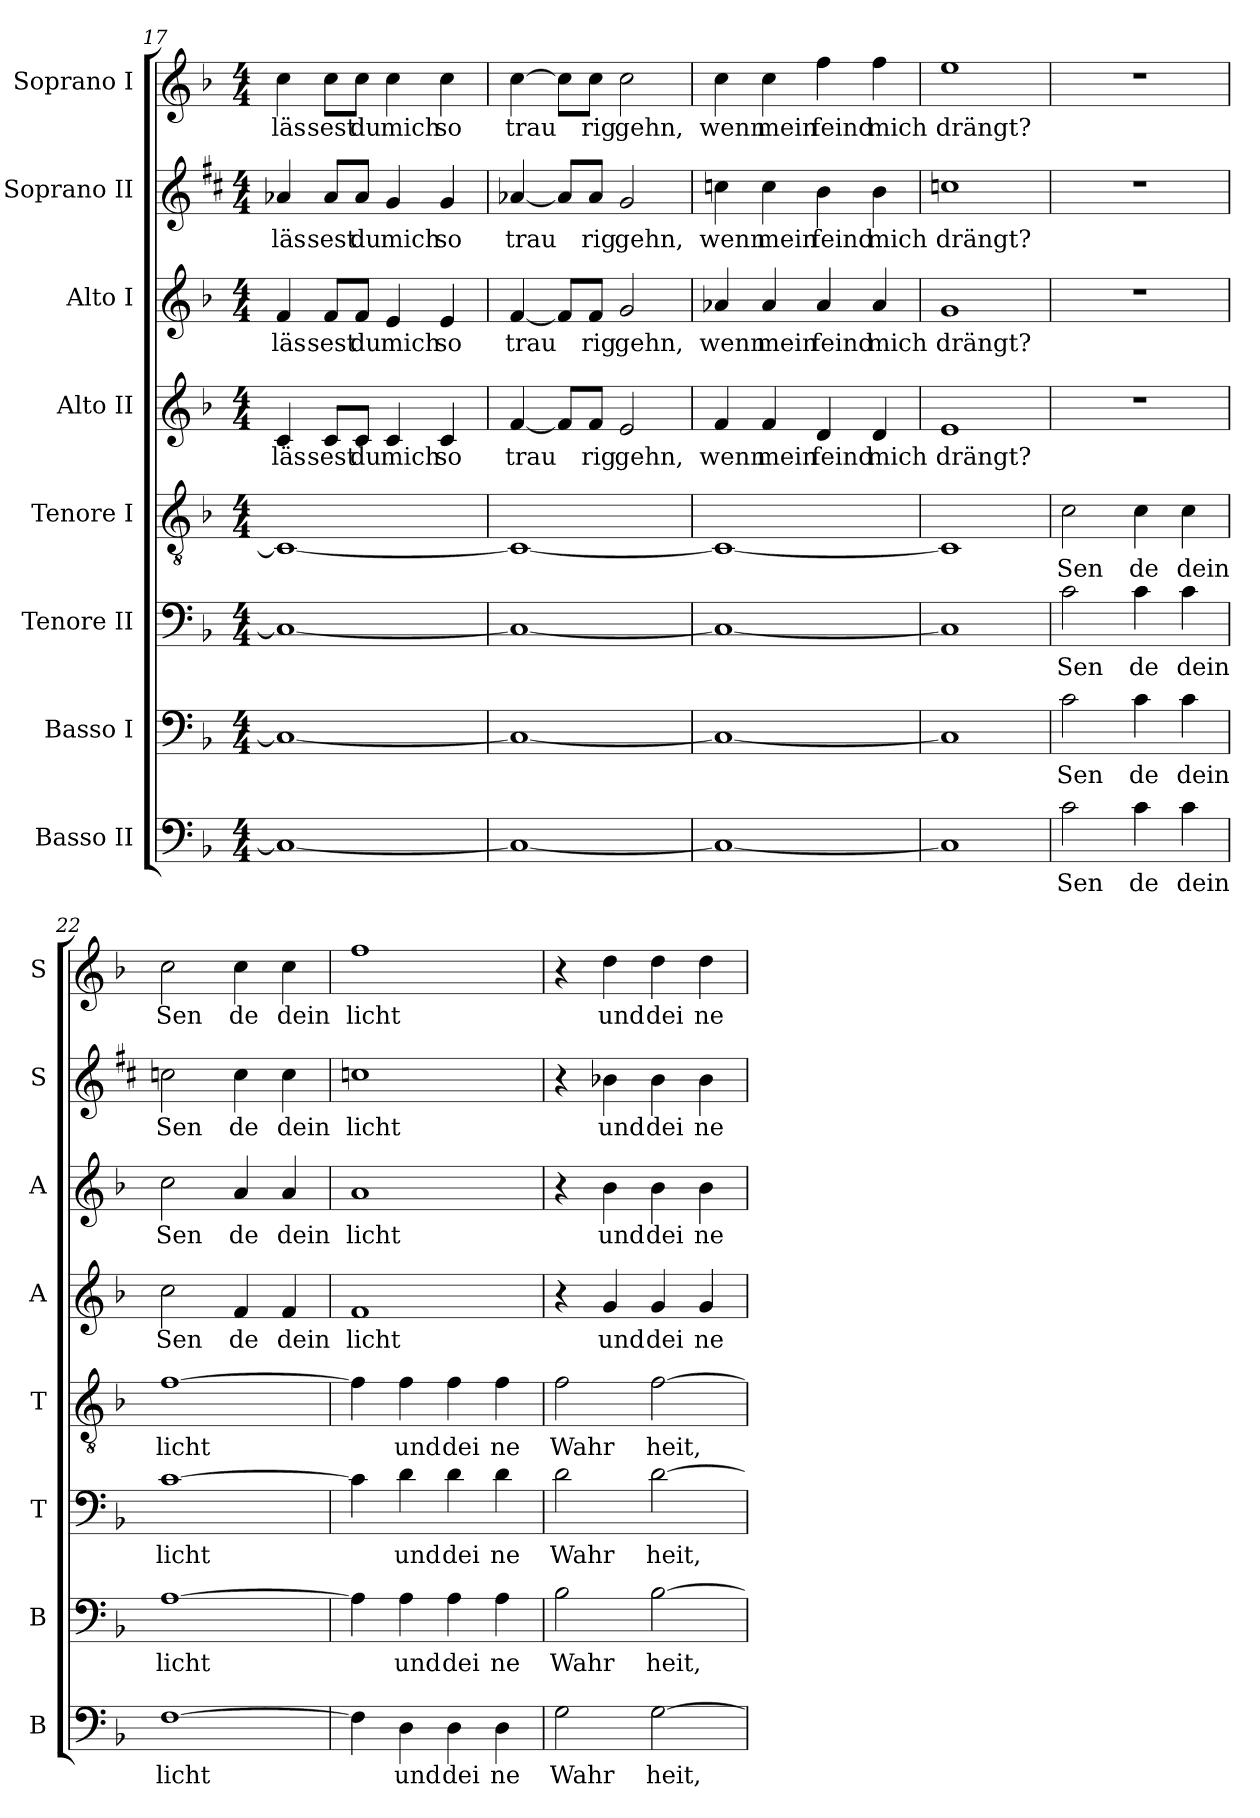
**kern	**text	**kern	**text	**kern	**text	**kern	**text	**kern	**text	**kern	**text	**kern	**text	**kern	**text
*part8	*part8	*part7	*part7	*part6	*part6	*part5	*part5	*part4	*part4	*part3	*part3	*part2	*part2	*part1	*part1
*staff8	*staff8	*staff7	*staff7	*staff6	*staff6	*staff5	*staff5	*staff4	*staff4	*staff3	*staff3	*staff2	*staff2	*staff1	*staff1
*I"Basso II	*	*I"Basso I	*	*I"Tenore II	*	*I"Tenore I	*	*I"Alto II	*	*I"Alto I	*	*I"Soprano II	*	*I"Soprano I	*
*I'B	*	*I'B	*	*I'T	*	*I'T	*	*I'A	*	*I'A	*	*I'S	*	*I'S	*
*clefF4	*	*clefF4	*	*clefF4	*	*clefGv2	*	*clefG2	*	*clefG2	*	*clefG2	*	*clefG2	*
*k[b-]	*	*k[b-]	*	*k[b-]	*	*k[b-]	*	*k[b-]	*	*k[b-]	*	*k[f#c#]	*	*k[b-]	*
*F:	*	*F:	*	*F:	*	*F:	*	*F:	*	*F:	*	*D:	*	*F:	*
*M4/4	*	*M4/4	*	*M4/4	*	*M4/4	*	*M4/4	*	*M4/4	*	*M4/4	*	*M4/4	*
=17	=17	=17	=17	=17	=17	=17	=17	=17	=17	=17	=17	=17	=17	=17	=17
1C_	.	1C_	.	1C_	.	1C_	.	4c/	läs	4f/	läs	4a-X/	läs	4cc\	läs
.	.	.	.	.	.	.	.	8c/L	sest	8f/L	sest	8a-/L	sest	8cc\L	sest
.	.	.	.	.	.	.	.	8c/J	du	8f/J	du	8a-/J	du	8cc\J	du
.	.	.	.	.	.	.	.	4c/	mich	4e/	mich	4g/	mich	4cc\	mich
.	.	.	.	.	.	.	.	4c/	so	4e/	so	4g/	so	4cc\	so
=18	=18	=18	=18	=18	=18	=18	=18	=18	=18	=18	=18	=18	=18	=18	=18
1C_	.	1C_	.	1C_	.	1C_	.	[4f/	trau	[4f/	trau	[4a-X/	trau	[4cc\	trau
.	.	.	.	.	.	.	.	8f/L]	.	8f/L]	.	8a-/L]	.	8cc\L]	.
.	.	.	.	.	.	.	.	8f/J	rig	8f/J	rig	8a-/J	rig	8cc\J	rig
.	.	.	.	.	.	.	.	2e/	gehn,	2g/	gehn,	2g/	gehn,	2cc\	gehn,
!!LO:PB:g=z
=19	=19	=19	=19	=19	=19	=19	=19	=19	=19	=19	=19	=19	=19	=19	=19
1C_	.	1C_	.	1C_	.	1C_	.	4f/	wenn	4a-X/	wenn	4ccn\	wenn	4cc\	wenn
.	.	.	.	.	.	.	.	4f/	mein	4a-/	mein	4cc\	mein	4cc\	mein
.	.	.	.	.	.	.	.	4d/	feind	4a-/	feind	4b\	feind	4ff\	feind
.	.	.	.	.	.	.	.	4d/	mich	4a-/	mich	4b\	mich	4ff\	mich
=20	=20	=20	=20	=20	=20	=20	=20	=20	=20	=20	=20	=20	=20	=20	=20
1C]	.	1C]	.	1C]	.	1C]	.	1e	drängt?	1g	drängt?	1ccn	drängt?	1ee	drängt?
=21	=21	=21	=21	=21	=21	=21	=21	=21	=21	=21	=21	=21	=21	=21	=21
2c\	Sen	2c\	Sen	2c\	Sen	2c\	Sen	1r	.	1r	.	1r	.	1r	.
4c\	de	4c\	de	4c\	de	4c\	de	.	.	.	.	.	.	.	.
4c\	dein	4c\	dein	4c\	dein	4c\	dein	.	.	.	.	.	.	.	.
=22	=22	=22	=22	=22	=22	=22	=22	=22	=22	=22	=22	=22	=22	=22	=22
[1F	licht	[1A	licht	[1c	licht	[1f	licht	2cc\	Sen	2cc\	Sen	2ccn\	Sen	2cc\	Sen
.	.	.	.	.	.	.	.	4f/	de	4a/	de	4cc\	de	4cc\	de
.	.	.	.	.	.	.	.	4f/	dein	4a/	dein	4cc\	dein	4cc\	dein
=23	=23	=23	=23	=23	=23	=23	=23	=23	=23	=23	=23	=23	=23	=23	=23
4F\]	.	4A\]	.	4c\]	.	4f\]	.	1f	licht	1a	licht	1ccn	licht	1ff	licht
4D\	und	4A\	und	4d\	und	4f\	und	.	.	.	.	.	.	.	.
4D\	dei	4A\	dei	4d\	dei	4f\	dei	.	.	.	.	.	.	.	.
4D\	ne	4A\	ne	4d\	ne	4f\	ne	.	.	.	.	.	.	.	.
!!LO:PB:g=z
=24	=24	=24	=24	=24	=24	=24	=24	=24	=24	=24	=24	=24	=24	=24	=24
2G\	Wahr	2B-\	Wahr	2d\	Wahr	2f\	Wahr	4r	.	4r	.	4r	.	4r	.
.	.	.	.	.	.	.	.	4g/	und	4b-\	und	4b-X\	und	4dd\	und
[2G\	heit,	[2B-\	heit,	[2d\	heit,	[2f\	heit,	4g/	dei	4b-\	dei	4b-\	dei	4dd\	dei
.	.	.	.	.	.	.	.	4g/	ne	4b-\	ne	4b-\	ne	4dd\	ne
=	=	=	=	=	=	=	=	=	=	=	=	=	=	=	=
*-	*-	*-	*-	*-	*-	*-	*-	*-	*-	*-	*-	*-	*-	*-	*-
